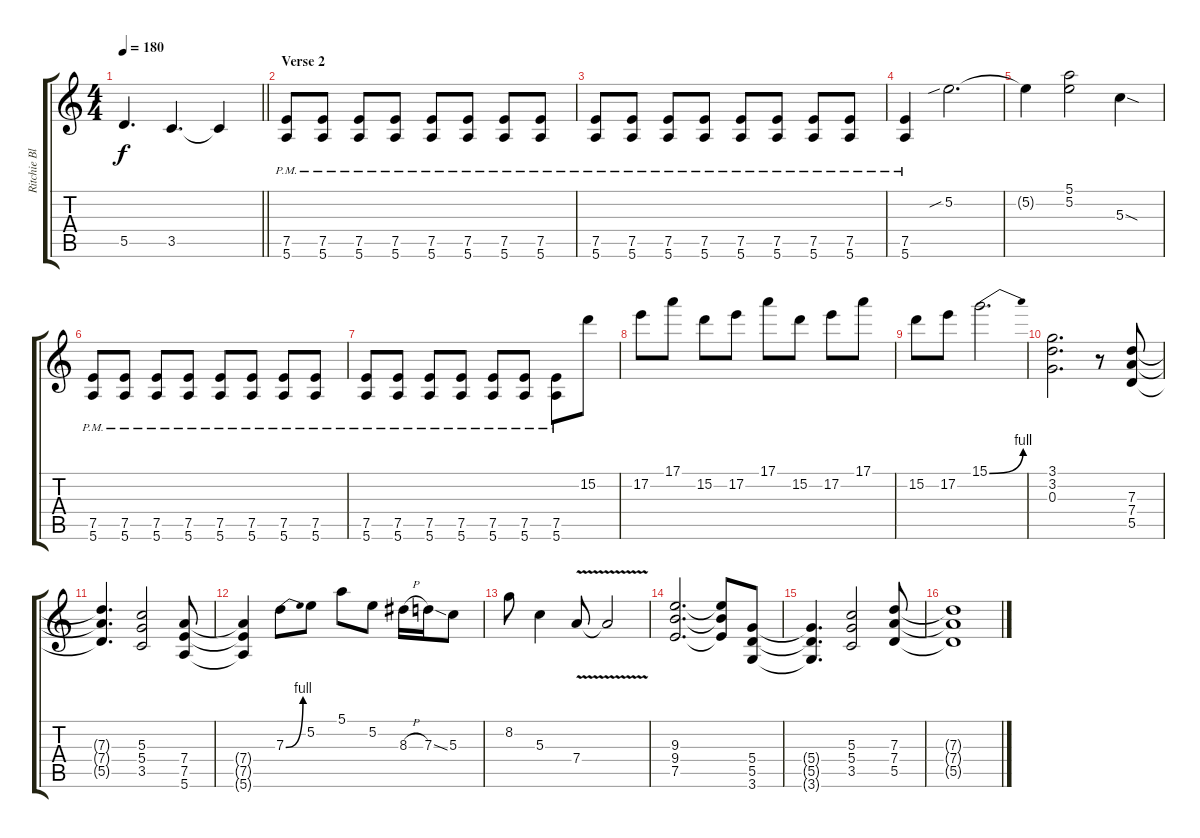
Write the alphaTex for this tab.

\track ("Ritchie Blackmore 1" "Ritchie Bl") {instrument overdrivenguitar}
\staff {score tabs}
\tuning (E4 B3 G3 D3 A2 E2) {hide}
\ts (4 4)
\tempo 180
\clef g2
\barLineRight lightlight
\ks c
5.5{t}.4{d dy f} 3.5.4{d} 3.5{t}.4 |
\section ("" "Verse 2")
(7.5{pm} 5.6{pm}).8 (7.5{pm} 5.6{pm}).8 (7.5{pm} 5.6{pm}).8 (7.5{pm} 5.6{pm}).8 (7.5{pm} 5.6{pm}).8 (7.5{pm} 5.6{pm}).8 (7.5{pm} 5.6{pm}).8 (7.5{pm} 5.6{pm}).8 |
(7.5{pm} 5.6{pm}).8 (7.5{pm} 5.6{pm}).8 (7.5{pm} 5.6{pm}).8 (7.5{pm} 5.6{pm}).8 (7.5{pm} 5.6{pm}).8 (7.5{pm} 5.6{pm}).8 (7.5{pm} 5.6{pm}).8 (7.5{pm} 5.6{pm}).8 |
\ks aminor
(7.5{pm} 5.6{pm}).4 5.2{sib}.2{d volume 16} |
5.2{t}.4 (5.1 5.2).2 5.3{sod}.4 |
\ks c
(7.5{pm} 5.6{pm}).8{volume 13} (7.5{pm} 5.6{pm}).8 (7.5{pm} 5.6{pm}).8 (7.5{pm} 5.6{pm}).8 (7.5{pm} 5.6{pm}).8 (7.5{pm} 5.6{pm}).8 (7.5{pm} 5.6{pm}).8 (7.5{pm} 5.6{pm}).8 |
(7.5{pm} 5.6{pm}).8 (7.5{pm} 5.6{pm}).8 (7.5{pm} 5.6{pm}).8 (7.5{pm} 5.6{pm}).8 (7.5{pm} 5.6{pm}).8 (7.5{pm} 5.6{pm}).8 (7.5{pm} 5.6{pm}).8 15.2.8{volume 16} |
\ks aminor
17.2.8 17.1.8 15.2.8 17.2.8 17.1.8 15.2.8 17.2.8 17.1.8 |
15.2.8 17.2.8 15.1{be (bend 0 0 60 4)}.2{d} |
(3.1 3.2 0.3).2{d volume 13} r.8 (7.3 7.4 5.5).8 |
(7.3{t} 7.4{t} 5.5{t}).4{d} (5.3 5.4 3.5).2 (7.4 7.5 5.6).8 |
(7.4{t} 7.5{t} 5.6{t}).4 7.3{be (bend 0 0 60 4)}.8 5.2.8 5.1.8 5.2.8 8.3{h}.16 7.3{ss}.16 5.3.8 |
8.2.8 5.3.4 7.4{v}.8 7.4{t}.2 |
(9.3 9.4 7.5).2{d} (9.3{t} 9.4{t} 7.5{t}).8 (5.4 5.5 3.6).8 |
(5.4{t} 5.5{t} 3.6{t}).4{d} (5.3 5.4 3.5).2 (7.3 7.4 5.5).8 |
(7.3{t} 7.4{t} 5.5{t}).1
